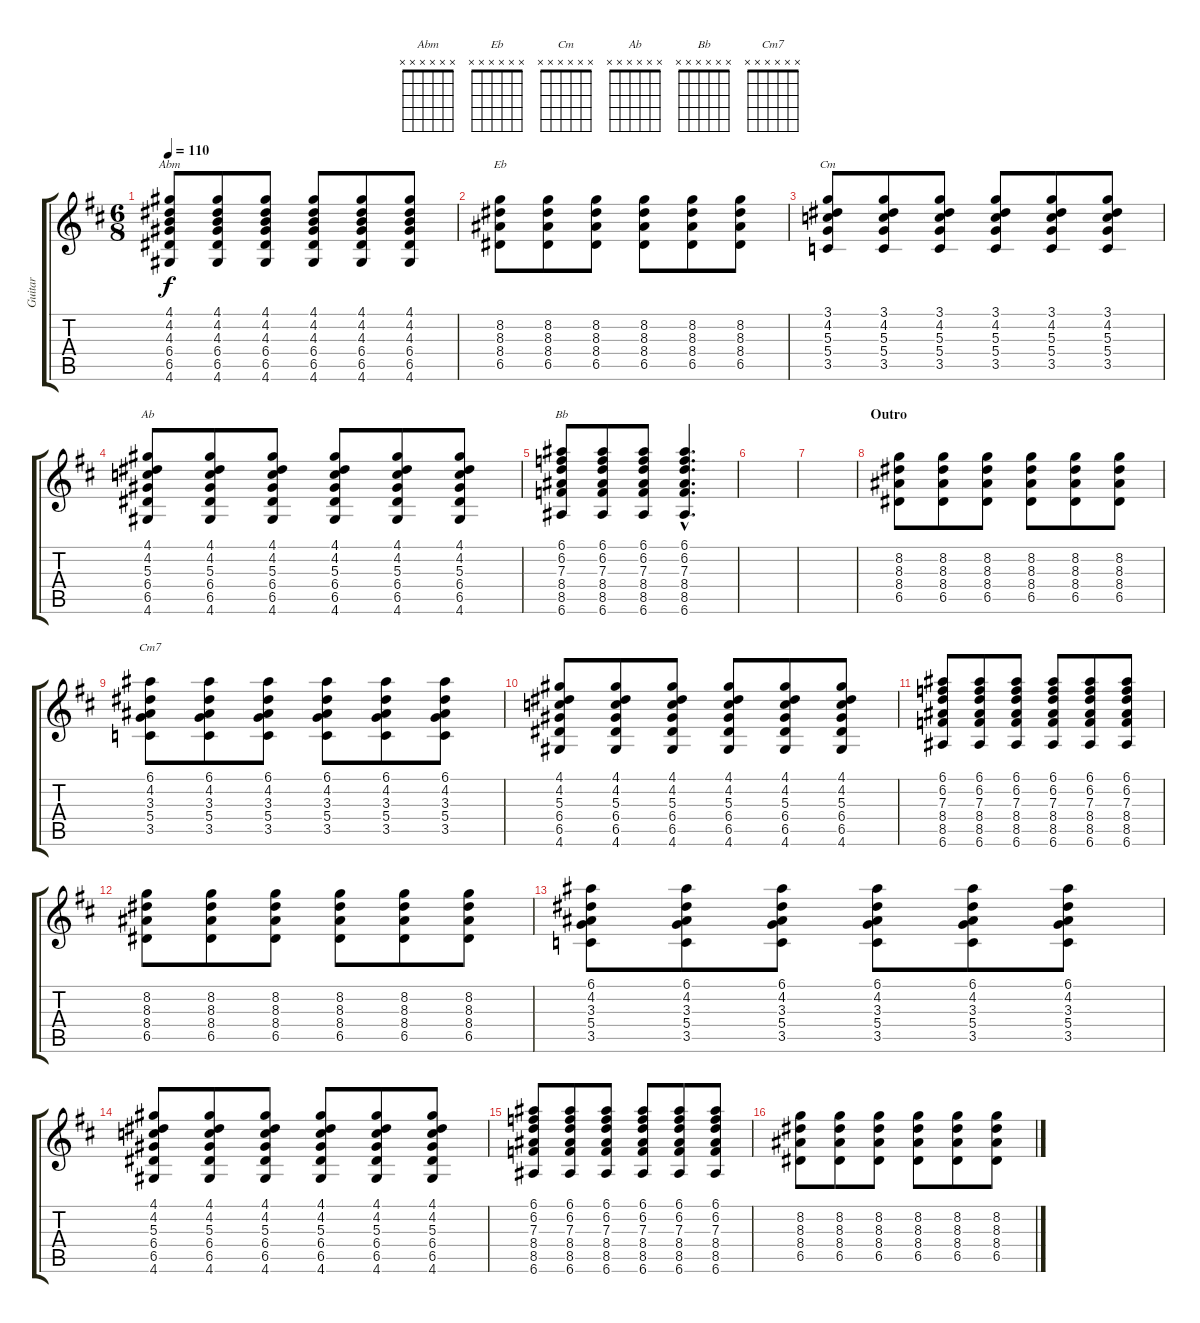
\track ("Guitar" "Guitar") {instrument electricguitarclean}
\staff {score tabs}
\tuning (E4 B3 G3 D3 A2 E2) {hide}
\chord ("Abm" x x x x x x)
\chord ("Eb" x x x x x x)
\chord ("Cm" x x x x x x)
\chord ("Ab" x x x x x x)
\chord ("Bb" x x x x x x)
\chord ("Cm7" x x x x x x)
\ts (6 8)
\tempo 110
\clef g2
\ks d
(4.1 4.2 4.3 6.4 6.5 4.6).8{ch "Abm" dy f} (4.1 4.2 4.3 6.4 6.5 4.6).8 (4.1 4.2 4.3 6.4 6.5 4.6).8 (4.1 4.2 4.3 6.4 6.5 4.6).8 (4.1 4.2 4.3 6.4 6.5 4.6).8 (4.1 4.2 4.3 6.4 6.5 4.6).8 |
(8.2 8.3 8.4 6.5).8{ch "Eb"} (8.2 8.3 8.4 6.5).8 (8.2 8.3 8.4 6.5).8 (8.2 8.3 8.4 6.5).8 (8.2 8.3 8.4 6.5).8 (8.2 8.3 8.4 6.5).8 |
(3.1 4.2 5.3 5.4 3.5).8{ch "Cm"} (3.1 4.2 5.3 5.4 3.5).8 (3.1 4.2 5.3 5.4 3.5).8 (3.1 4.2 5.3 5.4 3.5).8 (3.1 4.2 5.3 5.4 3.5).8 (3.1 4.2 5.3 5.4 3.5).8 |
(4.1 4.2 5.3 6.4 6.5 4.6).8{ch "Ab"} (4.1 4.2 5.3 6.4 6.5 4.6).8 (4.1 4.2 5.3 6.4 6.5 4.6).8 (4.1 4.2 5.3 6.4 6.5 4.6).8 (4.1 4.2 5.3 6.4 6.5 4.6).8 (4.1 4.2 5.3 6.4 6.5 4.6).8 |
(6.1 6.2 7.3 8.4 8.5 6.6).8{ch "Bb"} (6.1 6.2 7.3 8.4 8.5 6.6).8 (6.1 6.2 7.3 8.4 8.5 6.6).8 (6.1{hac} 6.2{hac} 7.3{hac} 8.4{hac} 8.5{hac} 6.6{hac}).4{d} |
|
|
\section ("" "Outro")
(8.2 8.3 8.4 6.5).8 (8.2 8.3 8.4 6.5).8 (8.2 8.3 8.4 6.5).8 (8.2 8.3 8.4 6.5).8 (8.2 8.3 8.4 6.5).8 (8.2 8.3 8.4 6.5).8 |
(6.1 4.2 3.3 5.4 3.5).8{ch "Cm7"} (6.1 4.2 3.3 5.4 3.5).8 (6.1 4.2 3.3 5.4 3.5).8 (6.1 4.2 3.3 5.4 3.5).8 (6.1 4.2 3.3 5.4 3.5).8 (6.1 4.2 3.3 5.4 3.5).8 |
(4.1 4.2 5.3 6.4 6.5 4.6).8 (4.1 4.2 5.3 6.4 6.5 4.6).8 (4.1 4.2 5.3 6.4 6.5 4.6).8 (4.1 4.2 5.3 6.4 6.5 4.6).8 (4.1 4.2 5.3 6.4 6.5 4.6).8 (4.1 4.2 5.3 6.4 6.5 4.6).8 |
(6.1 6.2 7.3 8.4 8.5 6.6).8 (6.1 6.2 7.3 8.4 8.5 6.6).8 (6.1 6.2 7.3 8.4 8.5 6.6).8 (6.1 6.2 7.3 8.4 8.5 6.6).8 (6.1 6.2 7.3 8.4 8.5 6.6).8 (6.1 6.2 7.3 8.4 8.5 6.6).8 |
(8.2 8.3 8.4 6.5).8 (8.2 8.3 8.4 6.5).8 (8.2 8.3 8.4 6.5).8 (8.2 8.3 8.4 6.5).8 (8.2 8.3 8.4 6.5).8 (8.2 8.3 8.4 6.5).8 |
(6.1 4.2 3.3 5.4 3.5).8 (6.1 4.2 3.3 5.4 3.5).8 (6.1 4.2 3.3 5.4 3.5).8 (6.1 4.2 3.3 5.4 3.5).8 (6.1 4.2 3.3 5.4 3.5).8 (6.1 4.2 3.3 5.4 3.5).8 |
(4.1 4.2 5.3 6.4 6.5 4.6).8 (4.1 4.2 5.3 6.4 6.5 4.6).8 (4.1 4.2 5.3 6.4 6.5 4.6).8 (4.1 4.2 5.3 6.4 6.5 4.6).8 (4.1 4.2 5.3 6.4 6.5 4.6).8 (4.1 4.2 5.3 6.4 6.5 4.6).8 |
(6.1 6.2 7.3 8.4 8.5 6.6).8 (6.1 6.2 7.3 8.4 8.5 6.6).8 (6.1 6.2 7.3 8.4 8.5 6.6).8 (6.1 6.2 7.3 8.4 8.5 6.6).8 (6.1 6.2 7.3 8.4 8.5 6.6).8 (6.1 6.2 7.3 8.4 8.5 6.6).8 |
(8.2 8.3 8.4 6.5).8 (8.2 8.3 8.4 6.5).8 (8.2 8.3 8.4 6.5).8 (8.2 8.3 8.4 6.5).8 (8.2 8.3 8.4 6.5).8 (8.2 8.3 8.4 6.5).8
